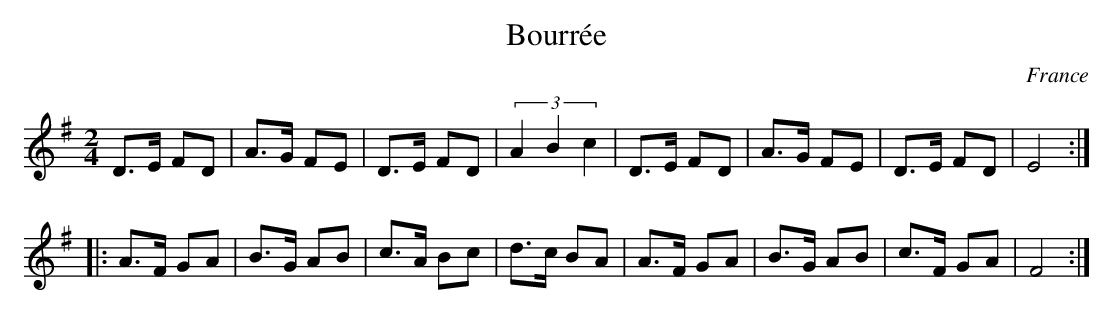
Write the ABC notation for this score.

X:1
T:Bourr\'ee
M:2/4
L:1/8
O:France
K:DMix
D>E FD | A>G FE | D>E FD | (3:2:3A2B2c2 | D>E FD| A>G FE | D>E FD | E4 ::
A>F GA | B>G AB | c>A Bc | d>c BA | A>F GA | B>G AB| c>F GA | F4 :|
